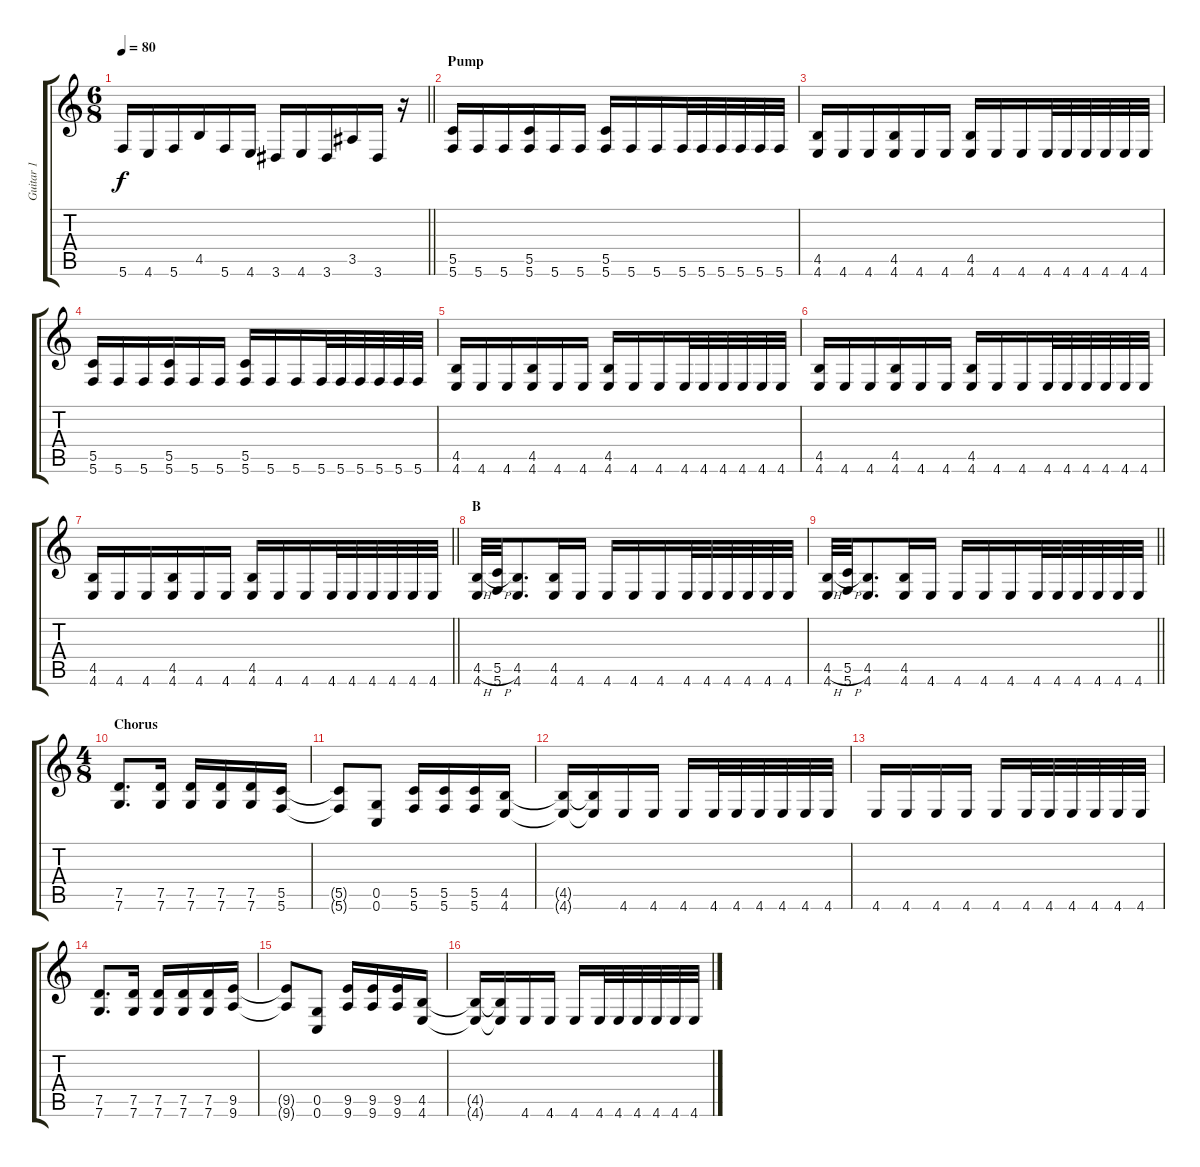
\track ("Guitar 1" "Guitar 1") {instrument distortionguitar}
\staff {score tabs}
\tuning (D4 A3 F3 C3 G2 C2) {hide}
\ts (6 8)
\tempo 80
\clef g2
\barLineRight lightlight
\ks c
5.6.16{dy f} 4.6.16 5.6.16 4.5.16 5.6.16 4.6.16 3.6.16 4.6.16 3.6.16 3.5.16 3.6.16 r.16 |
\section ("" "Pump")
(5.5 5.6).16 5.6.16 5.6.16 (5.5 5.6).16 5.6.16 5.6.16 (5.5 5.6).16 5.6.16 5.6.16 5.6.32 5.6.32 5.6.32 5.6.32 5.6.32 5.6.32 |
(4.5 4.6).16 4.6.16 4.6.16 (4.5 4.6).16 4.6.16 4.6.16 (4.5 4.6).16 4.6.16 4.6.16 4.6.32 4.6.32 4.6.32 4.6.32 4.6.32 4.6.32 |
(5.5 5.6).16 5.6.16 5.6.16 (5.5 5.6).16 5.6.16 5.6.16 (5.5 5.6).16 5.6.16 5.6.16 5.6.32 5.6.32 5.6.32 5.6.32 5.6.32 5.6.32 |
(4.5 4.6).16 4.6.16 4.6.16 (4.5 4.6).16 4.6.16 4.6.16 (4.5 4.6).16 4.6.16 4.6.16 4.6.32 4.6.32 4.6.32 4.6.32 4.6.32 4.6.32 |
(4.5 4.6).16 4.6.16 4.6.16 (4.5 4.6).16 4.6.16 4.6.16 (4.5 4.6).16 4.6.16 4.6.16 4.6.32 4.6.32 4.6.32 4.6.32 4.6.32 4.6.32 |
\barLineRight lightlight
(4.5 4.6).16 4.6.16 4.6.16 (4.5 4.6).16 4.6.16 4.6.16 (4.5 4.6).16 4.6.16 4.6.16 4.6.32 4.6.32 4.6.32 4.6.32 4.6.32 4.6.32 |
\section ("" "B")
(4.5{h} 4.6).32 (5.5{h} 5.6).32 (4.5 4.6).8{d} (4.5 4.6).16 4.6.16 4.6.16 4.6.16 4.6.16 4.6.32 4.6.32 4.6.32 4.6.32 4.6.32 4.6.32 |
\barLineRight lightlight
(4.5{h} 4.6).32 (5.5{h} 5.6).32 (4.5 4.6).8{d} (4.5 4.6).16 4.6.16 4.6.16 4.6.16 4.6.16 4.6.32 4.6.32 4.6.32 4.6.32 4.6.32 4.6.32 |
\ts (4 8)
\section ("" "Chorus")
(7.5 7.6).8{d} (7.5 7.6).16 (7.5 7.6).16 (7.5 7.6).16 (7.5 7.6).16 (5.5 5.6).16 |
(5.5{t} 5.6{t}).8 (0.5 0.6).8 (5.5 5.6).16 (5.5 5.6).16 (5.5 5.6).16 (4.5 4.6).16 |
(4.5{t} 4.6{t}).16 (4.5{t} 4.6{t}).16 4.6.16 4.6.16 4.6.16 4.6.32 4.6.32 4.6.32 4.6.32 4.6.32 4.6.32 |
4.6.16 4.6.16 4.6.16 4.6.16 4.6.16 4.6.32 4.6.32 4.6.32 4.6.32 4.6.32 4.6.32 |
(7.5 7.6).8{d} (7.5 7.6).16 (7.5 7.6).16 (7.5 7.6).16 (7.5 7.6).16 (9.5 9.6).16 |
(9.5{t} 9.6{t}).8 (0.5 0.6).8 (9.5 9.6).16 (9.5 9.6).16 (9.5 9.6).16 (4.5 4.6).16 |
(4.5{t} 4.6{t}).16 (4.5{t} 4.6{t}).16 4.6.16 4.6.16 4.6.16 4.6.32 4.6.32 4.6.32 4.6.32 4.6.32 4.6.32
